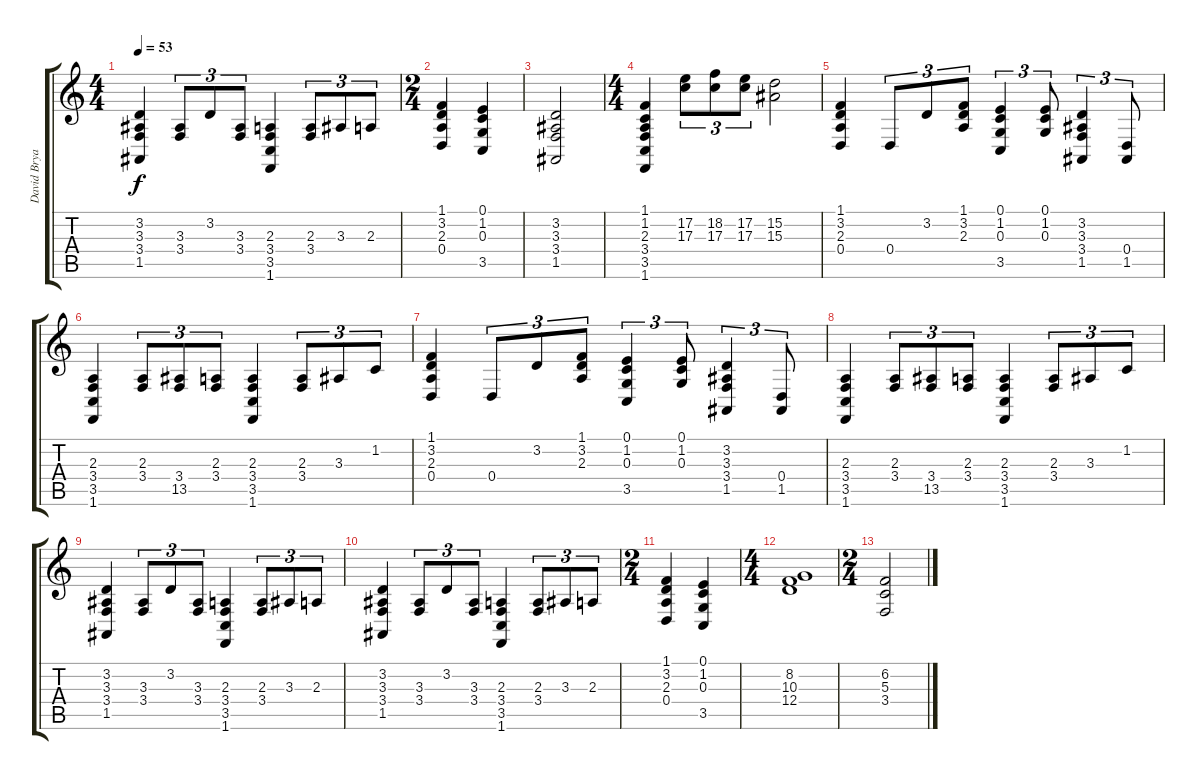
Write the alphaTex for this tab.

\track ("David Bryan (Piano)" "David Brya") {instrument brightacousticpiano}
\staff {score tabs}
\tuning (E4 B3 G3 D3 A2 E2) {hide}
\ts (4 4)
\tempo 53
\clef g2
\ks c
(3.2 3.3 3.4 1.5).4{dy f} (3.3 3.4).8{tu (3 2)} 3.2.8{tu (3 2)} (3.3 3.4).8{tu (3 2)} (2.3 3.4 3.5 1.6).4 (2.3 3.4).8{tu (3 2)} 3.3.8{tu (3 2)} 2.3.8{tu (3 2)} |
\ts (2 4)
(1.1 3.2 2.3 0.4).4 (0.1 1.2 0.3 3.5).4 |
(3.2 3.3 3.4 1.5).2 |
\ts (4 4)
(1.1 1.2 2.3 3.4 3.5 1.6).4 (17.2 17.3).8{tu (3 2)} (18.2 17.3).8{tu (3 2)} (17.2 17.3).8{tu (3 2)} (15.2 15.3).2 |
(1.1 3.2 2.3 0.4).4 0.4.8{tu (3 2)} 3.2.8{tu (3 2)} (1.1 3.2 2.3).8{tu (3 2)} (0.1 1.2 0.3 3.5).4{tu (3 2)} (0.1 1.2 0.3).8{tu (3 2)} (3.2 3.3 3.4 1.5).4{tu (3 2)} (0.4 1.5).8{tu (3 2)} |
(2.3 3.4 3.5 1.6).4 (2.3 3.4).8{tu (3 2)} (3.4 13.5).8{tu (3 2)} (2.3 3.4).8{tu (3 2)} (2.3 3.4 3.5 1.6).4 (2.3 3.4).8{tu (3 2)} 3.3.8{tu (3 2)} 1.2.8{tu (3 2)} |
(1.1 3.2 2.3 0.4).4 0.4.8{tu (3 2)} 3.2.8{tu (3 2)} (1.1 3.2 2.3).8{tu (3 2)} (0.1 1.2 0.3 3.5).4{tu (3 2)} (0.1 1.2 0.3).8{tu (3 2)} (3.2 3.3 3.4 1.5).4{tu (3 2)} (0.4 1.5).8{tu (3 2)} |
(2.3 3.4 3.5 1.6).4 (2.3 3.4).8{tu (3 2)} (3.4 13.5).8{tu (3 2)} (2.3 3.4).8{tu (3 2)} (2.3 3.4 3.5 1.6).4 (2.3 3.4).8{tu (3 2)} 3.3.8{tu (3 2)} 1.2.8{tu (3 2)} |
(3.2 3.3 3.4 1.5).4 (3.3 3.4).8{tu (3 2)} 3.2.8{tu (3 2)} (3.3 3.4).8{tu (3 2)} (2.3 3.4 3.5 1.6).4 (2.3 3.4).8{tu (3 2)} 3.3.8{tu (3 2)} 2.3.8{tu (3 2)} |
(3.2 3.3 3.4 1.5).4 (3.3 3.4).8{tu (3 2)} 3.2.8{tu (3 2)} (3.3 3.4).8{tu (3 2)} (2.3 3.4 3.5 1.6).4 (2.3 3.4).8{tu (3 2)} 3.3.8{tu (3 2)} 2.3.8{tu (3 2)} |
\ts (2 4)
(1.1 3.2 2.3 0.4).4 (0.1 1.2 0.3 3.5).4 |
\ts (4 4)
(8.2 10.3 12.4).1{volume 8 instrument stringensemble1} |
\ts (2 4)
(6.2 5.3 3.4).2
